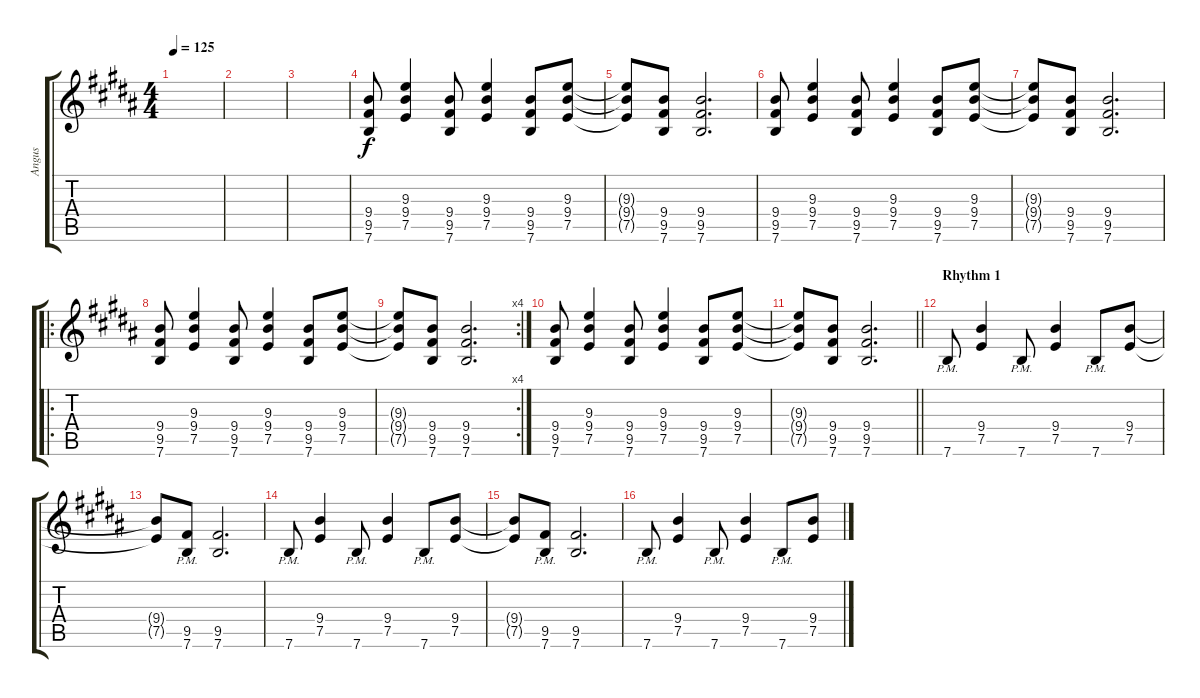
\track ("Angus" "Angus") {instrument distortionguitar}
\staff {score tabs}
\tuning (E4 B3 G3 D3 A2 E2) {hide}
\ts (4 4)
\tempo 125
\clef g2
\ks b
|
|
|
(9.4 9.5 7.6).8{volume 11} (9.3 9.4 7.5).4 (9.4 9.5 7.6).8 (9.3 9.4 7.5).4 (9.4 9.5 7.6).8 (9.3 9.4 7.5).8 |
(9.3{t} 9.4{t} 7.5{t}).8 (9.4 9.5 7.6).8 (9.4 9.5 7.6).2{d} |
(9.4 9.5 7.6).8{volume 11} (9.3 9.4 7.5).4 (9.4 9.5 7.6).8 (9.3 9.4 7.5).4 (9.4 9.5 7.6).8 (9.3 9.4 7.5).8 |
(9.3{t} 9.4{t} 7.5{t}).8 (9.4 9.5 7.6).8 (9.4 9.5 7.6).2{d} |
\ro
(9.4 9.5 7.6).8 (9.3 9.4 7.5).4 (9.4 9.5 7.6).8 (9.3 9.4 7.5).4 (9.4 9.5 7.6).8 (9.3 9.4 7.5).8 |
\rc 4
(9.3{t} 9.4{t} 7.5{t}).8 (9.4 9.5 7.6).8 (9.4 9.5 7.6).2{d} |
(9.4 9.5 7.6).8 (9.3 9.4 7.5).4 (9.4 9.5 7.6).8 (9.3 9.4 7.5).4 (9.4 9.5 7.6).8 (9.3 9.4 7.5).8 |
\barLineRight lightlight
(9.3{t} 9.4{t} 7.5{t}).8 (9.4 9.5 7.6).8 (9.4 9.5 7.6).2{d} |
\section ("" "Rhythm 1")
7.6{pm}.8 (9.4 7.5).4 7.6{pm}.8 (9.4 7.5).4 7.6{pm}.8 (9.4 7.5).8 |
(9.4{t} 7.5{t}).8 (9.5 7.6{pm}).8 (9.5 7.6).2{d} |
7.6{pm}.8 (9.4 7.5).4 7.6{pm}.8 (9.4 7.5).4 7.6{pm}.8 (9.4 7.5).8 |
(9.4{t} 7.5{t}).8 (9.5 7.6{pm}).8 (9.5 7.6).2{d} |
7.6{pm}.8 (9.4 7.5).4 7.6{pm}.8 (9.4 7.5).4 7.6{pm}.8 (9.4 7.5).8
